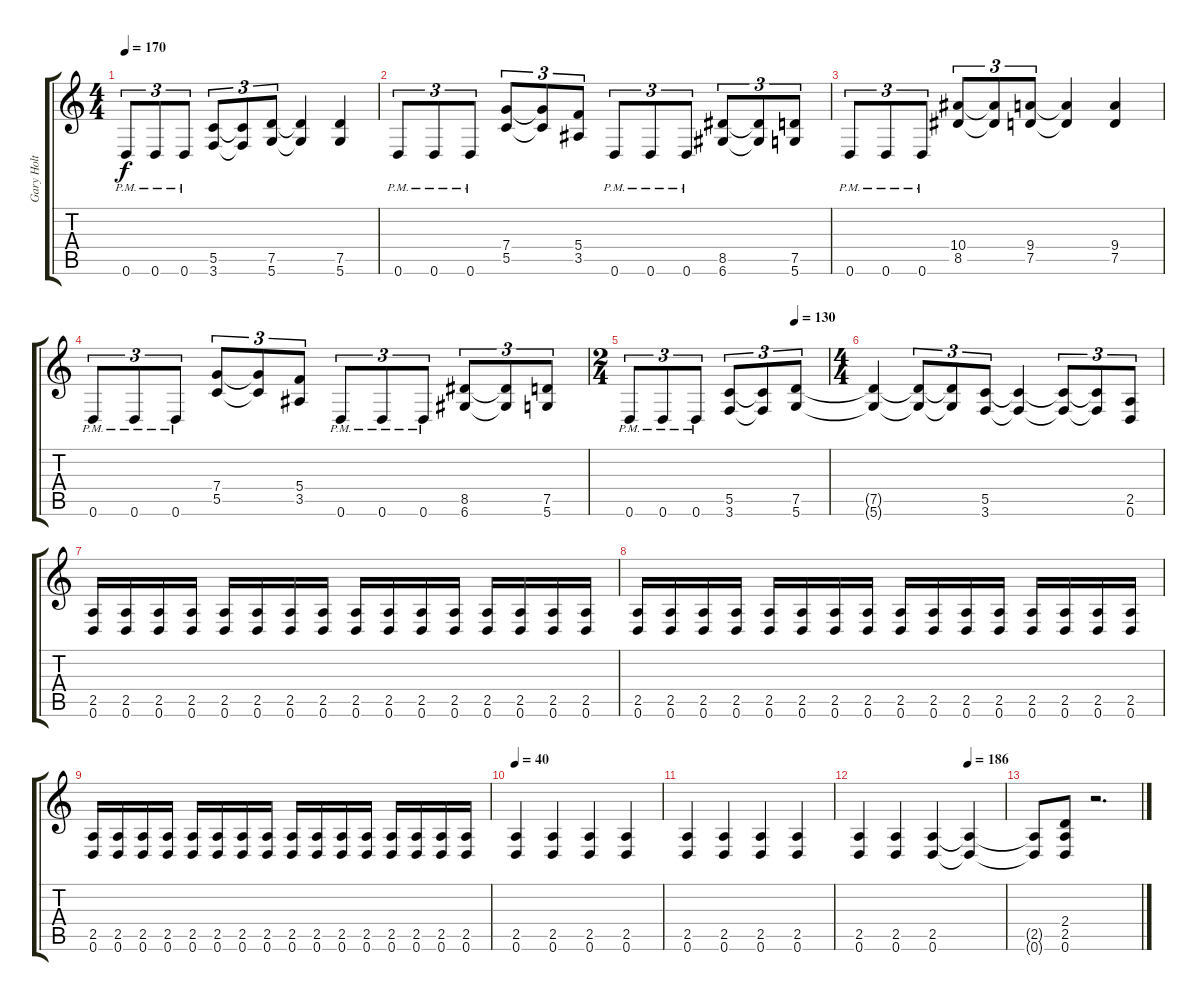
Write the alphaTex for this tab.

\track ("Gary Holt" "Gary Holt") {instrument distortionguitar}
\staff {score tabs}
\tuning (D4 A3 F3 C3 G2 D2) {hide}
\ts (4 4)
\tempo 170
\clef g2
\ks c
0.6{pm}.8{tu (3 2) dy f} 0.6{pm}.8{tu (3 2)} 0.6{pm}.8{tu (3 2)} (5.5 3.6).8{tu (3 2)} (5.5{t} 3.6{t}).8{tu (3 2)} (7.5 5.6).8{tu (3 2)} (7.5{t} 5.6{t}).4 (7.5 5.6).4 |
0.6{pm}.8{tu (3 2)} 0.6{pm}.8{tu (3 2)} 0.6{pm}.8{tu (3 2)} (7.4 5.5).8{tu (3 2)} (7.4{t} 5.5{t}).8{tu (3 2)} (5.4 3.5).8{tu (3 2)} 0.6{pm}.8{tu (3 2)} 0.6{pm}.8{tu (3 2)} 0.6{pm}.8{tu (3 2)} (8.5 6.6).8{tu (3 2)} (8.5{t} 6.6{t}).8{tu (3 2)} (7.5 5.6).8{tu (3 2)} |
0.6{pm}.8{tu (3 2)} 0.6{pm}.8{tu (3 2)} 0.6{pm}.8{tu (3 2)} (10.4 8.5).8{tu (3 2)} (10.4{t} 8.5{t}).8{tu (3 2)} (9.4 7.5).8{tu (3 2)} (9.4{t} 7.5{t}).4 (9.4 7.5).4 |
0.6{pm}.8{tu (3 2)} 0.6{pm}.8{tu (3 2)} 0.6{pm}.8{tu (3 2)} (7.4 5.5).8{tu (3 2)} (7.4{t} 5.5{t}).8{tu (3 2)} (5.4 3.5).8{tu (3 2)} 0.6{pm}.8{tu (3 2)} 0.6{pm}.8{tu (3 2)} 0.6{pm}.8{tu (3 2)} (8.5 6.6).8{tu (3 2)} (8.5{t} 6.6{t}).8{tu (3 2)} (7.5 5.6).8{tu (3 2)} |
\ts (2 4)
\tempo (130 0.8333333333333334)
0.6{pm}.8{tu (3 2)} 0.6{pm}.8{tu (3 2)} 0.6{pm}.8{tu (3 2)} (5.5 3.6).8{tu (3 2)} (5.5{t} 3.6{t}).8{tu (3 2)} (7.5 5.6).8{tu (3 2)} |
\ts (4 4)
(7.5{t} 5.6{t}).4 (7.5{t} 5.6{t}).8{tu (3 2)} (7.5{t} 5.6{t}).8{tu (3 2)} (5.5 3.6).8{tu (3 2)} (5.5{t} 3.6{t}).4 (5.5{t} 3.6{t}).8{tu (3 2)} (5.5{t} 3.6{t}).8{tu (3 2)} (2.5 0.6).8{tu (3 2)} |
(2.5 0.6).16 (2.5 0.6).16 (2.5 0.6).16 (2.5 0.6).16 (2.5 0.6).16 (2.5 0.6).16 (2.5 0.6).16 (2.5 0.6).16 (2.5 0.6).16 (2.5 0.6).16 (2.5 0.6).16 (2.5 0.6).16 (2.5 0.6).16 (2.5 0.6).16 (2.5 0.6).16 (2.5 0.6).16 |
(2.5 0.6).16 (2.5 0.6).16 (2.5 0.6).16 (2.5 0.6).16 (2.5 0.6).16 (2.5 0.6).16 (2.5 0.6).16 (2.5 0.6).16 (2.5 0.6).16 (2.5 0.6).16 (2.5 0.6).16 (2.5 0.6).16 (2.5 0.6).16 (2.5 0.6).16 (2.5 0.6).16 (2.5 0.6).16 |
(2.5 0.6).16 (2.5 0.6).16 (2.5 0.6).16 (2.5 0.6).16 (2.5 0.6).16 (2.5 0.6).16 (2.5 0.6).16 (2.5 0.6).16 (2.5 0.6).16 (2.5 0.6).16 (2.5 0.6).16 (2.5 0.6).16 (2.5 0.6).16 (2.5 0.6).16 (2.5 0.6).16 (2.5 0.6).16 |
\tempo 40
(2.5 0.6).4 (2.5 0.6).4 (2.5 0.6).4 (2.5 0.6).4 |
(2.5 0.6).4 (2.5 0.6).4 (2.5 0.6).4 (2.5 0.6).4 |
\tempo (186 0.75)
(2.5 0.6).4 (2.5 0.6).4 (2.5 0.6).4 (2.5{t} 0.6{t}).4 |
(2.5{t} 0.6{t}).8 (2.4 2.5 0.6).8 r.2{d}
